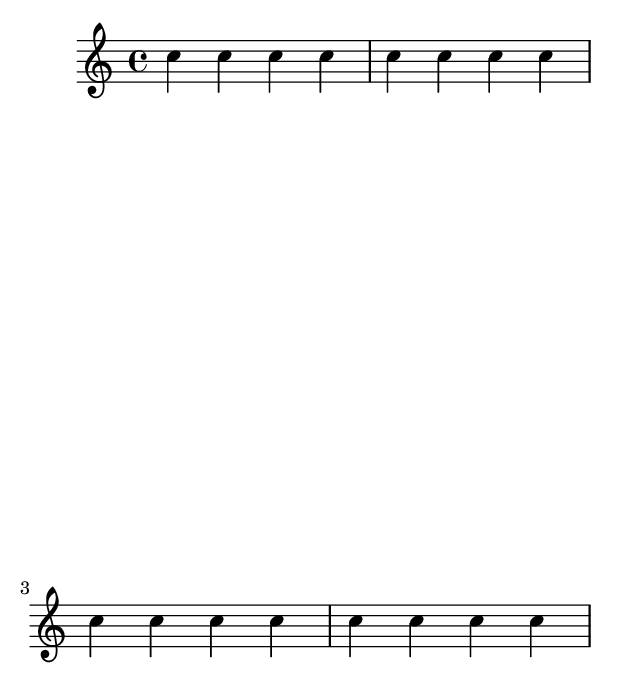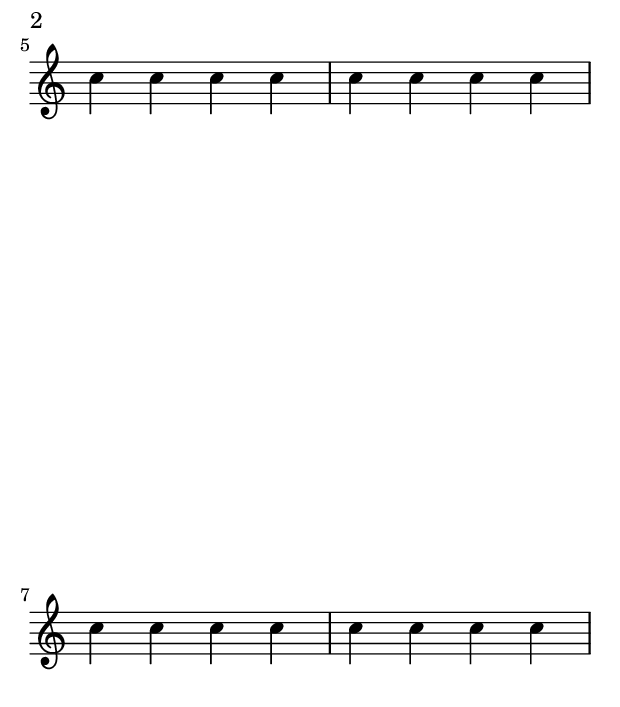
\version "2.16.0"

#(set-default-paper-size "a6")

\header {
  texidoc = "system-count and \pageBreak are compatible."
}

\book {
  \relative c'' {
    \repeat "unfold" 4 { c4 c c c | }
    \pageBreak
    \repeat "unfold" 4 { c4 c c c | }
  }
  \paper {
    system-count = #4
  }
}


